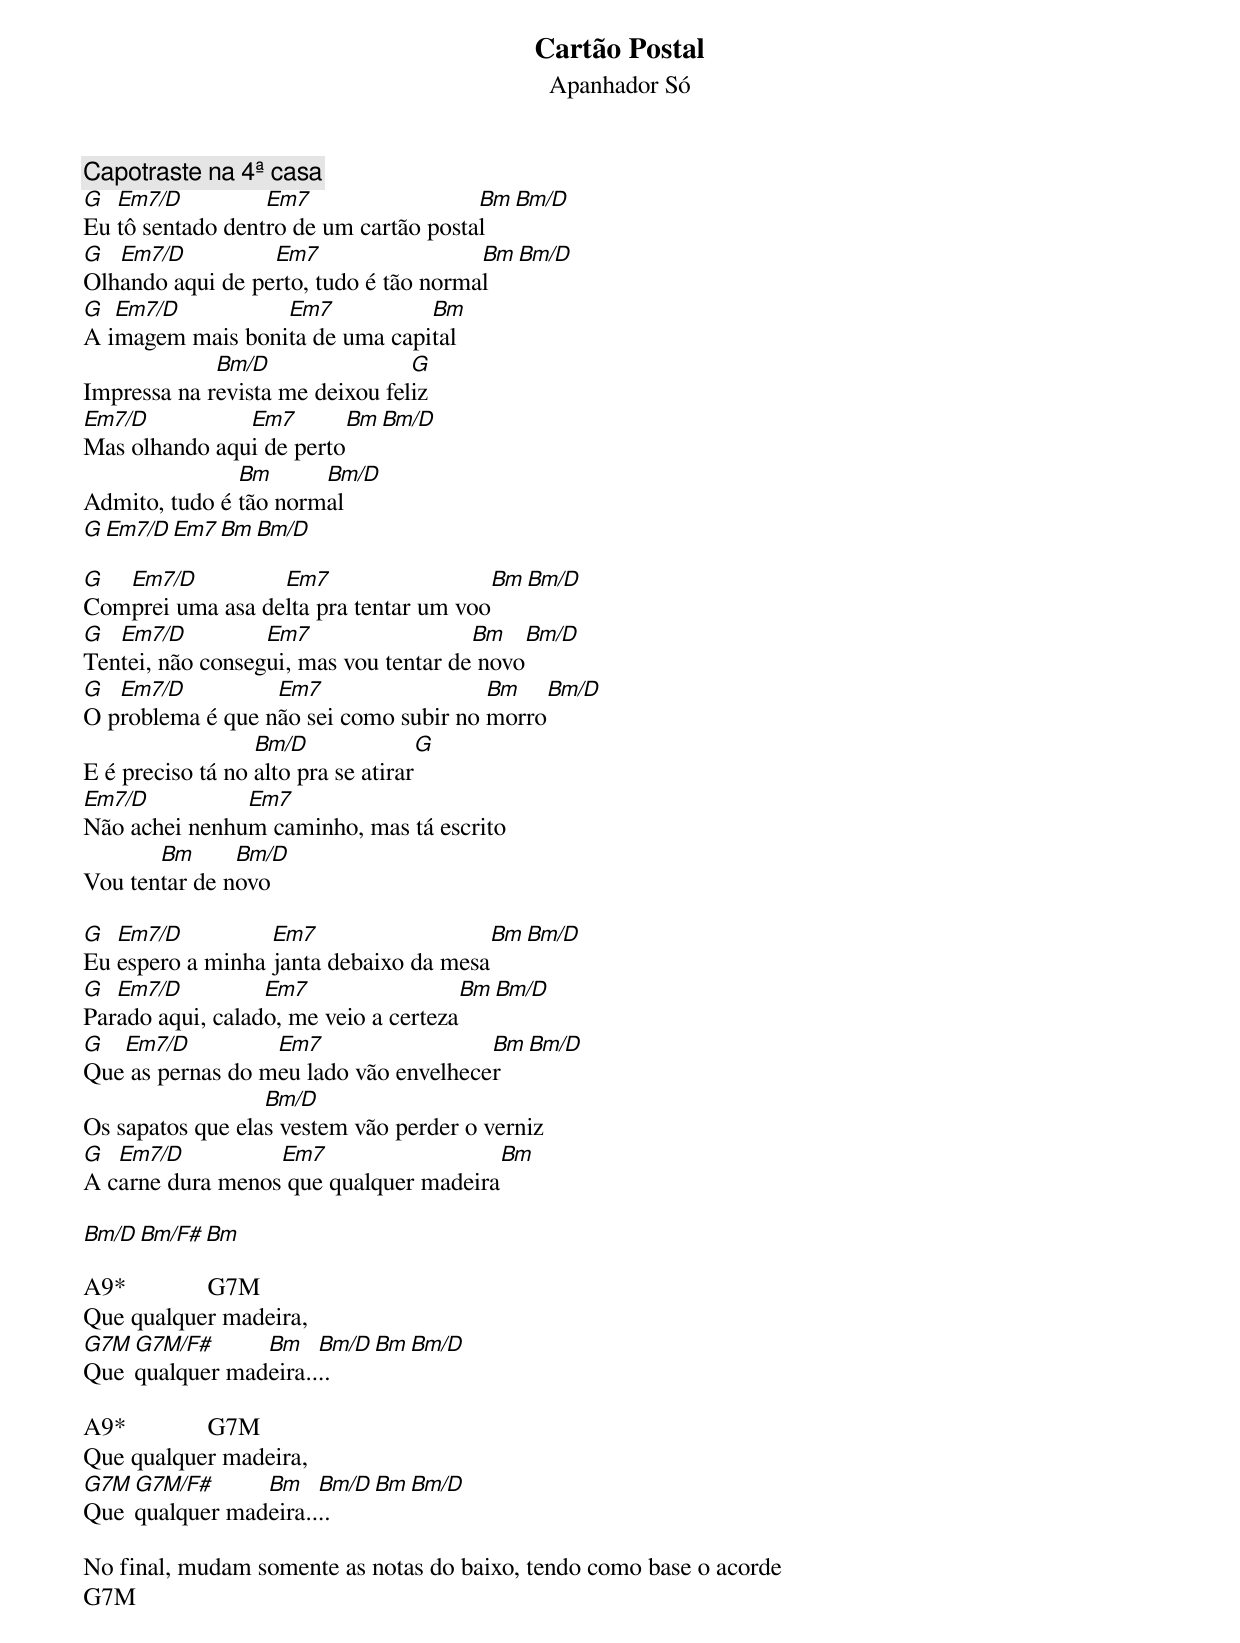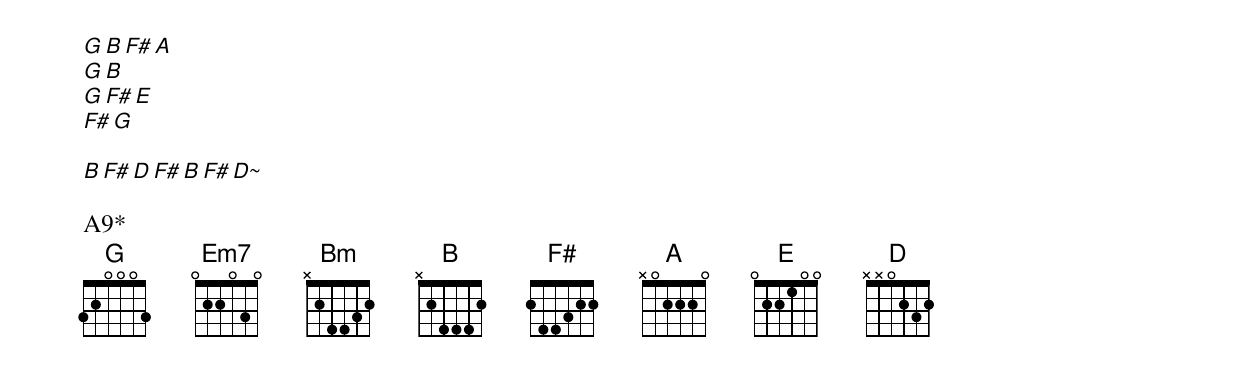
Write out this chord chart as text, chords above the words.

Cartão Postal
Apanhador Só

Capotraste na 4ª casa
G  Em7/D          Em7                  Bm      Bm/D
Eu tô sentado dentro de um cartão postal
G  Em7/D          Em7                  Bm      Bm/D
Olhando aqui de perto, tudo é tão normal
G  Em7/D          Em7           Bm
A imagem mais bonita de uma capital
             Bm/D                G
Impressa na revista me deixou feliz
Em7/D          Em7                  Bm      Bm/D
Mas olhando aqui de perto
               Bm      Bm/D
Admito, tudo é tão normal
G Em7/D     Em7               Bm    Bm/D

G  Em7/D          Em7                  Bm      Bm/D
Comprei uma asa delta pra tentar um voo
G  Em7/D          Em7                  Bm      Bm/D
Tentei, não consegui, mas vou tentar de novo
G  Em7/D          Em7                  Bm      Bm/D
O problema é que não sei como subir no morro
                  Bm/D              G
E é preciso tá no alto pra se atirar
Em7/D          Em7
Não achei nenhum caminho, mas tá escrito
       Bm      Bm/D
Vou tentar de novo

G  Em7/D          Em7                  Bm      Bm/D
Eu espero a minha janta debaixo da mesa
G  Em7/D          Em7                  Bm      Bm/D
Parado aqui, calado, me veio a certeza
G  Em7/D          Em7                  Bm      Bm/D
Que as pernas do meu lado vão envelhecer
                  Bm/D
Os sapatos que elas vestem vão perder o verniz
G  Em7/D          Em7                  Bm
A carne dura menos que qualquer madeira

Bm/D Bm/F# Bm

A9*             G7M
Que qualquer madeira,
G7M G7M/F#      Bm    Bm/D   Bm   Bm/D
Que qualquer madeira....

A9*             G7M
Que qualquer madeira,
G7M G7M/F#      Bm    Bm/D   Bm   Bm/D
Que qualquer madeira....

No final, mudam somente as notas do baixo, tendo como base o acorde
G7M

G B F# A
G B
G F# E
F# G

B F# D F# B F# D~

A9*
